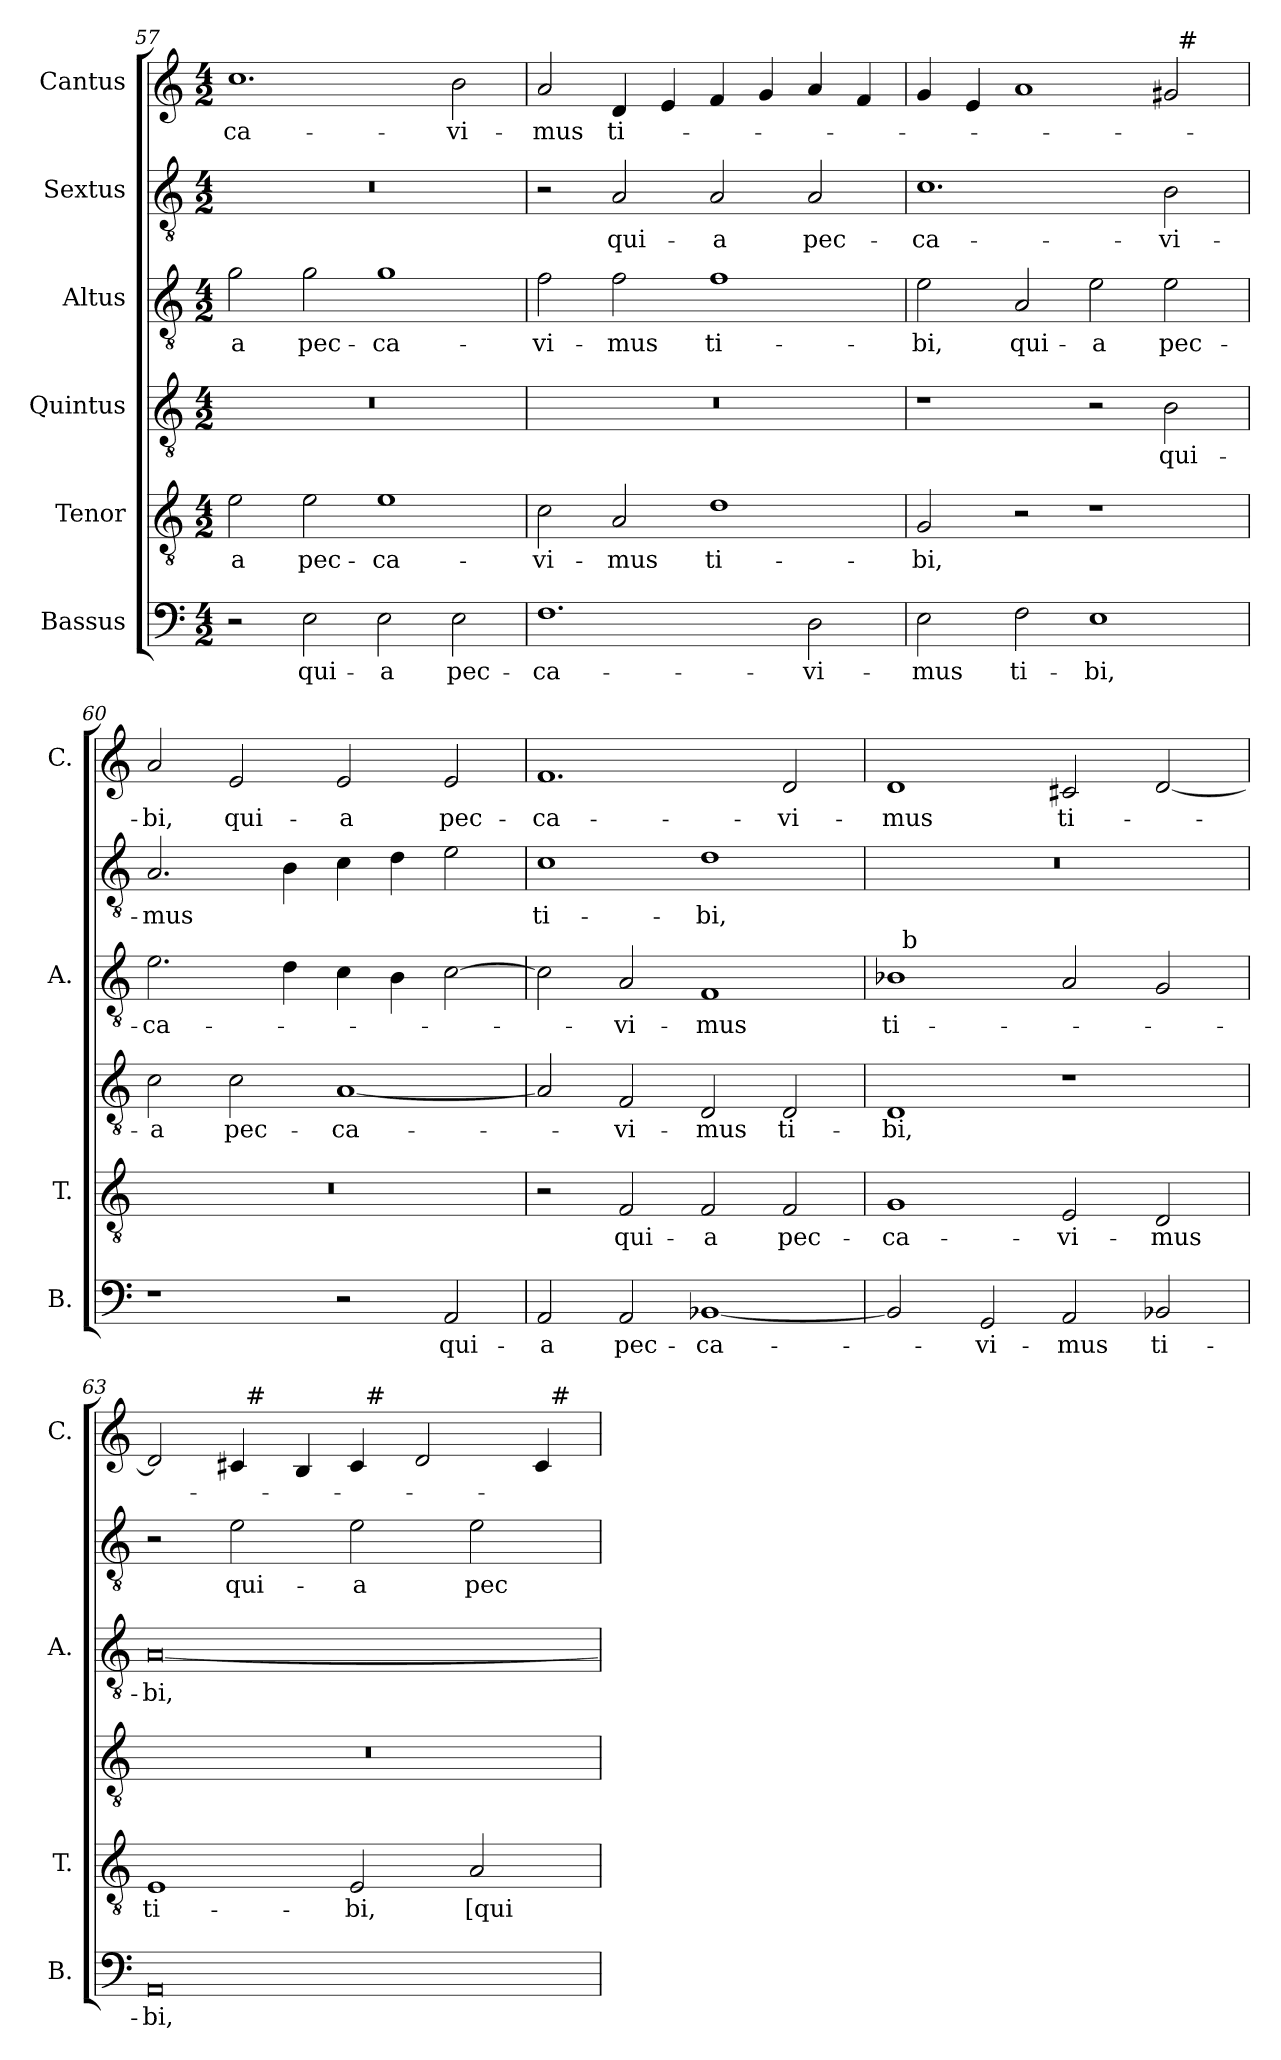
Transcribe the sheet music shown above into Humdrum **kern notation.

**kern	**text	**kern	**text	**kern	**text	**kern	**text	**kern	**text	**kern	**text
*part6	*part6	*part5	*part5	*part4	*part4	*part3	*part3	*part2	*part2	*part1	*part1
*staff6	*staff6	*staff5	*staff5	*staff4	*staff4	*staff3	*staff3	*staff2	*staff2	*staff1	*staff1
*I"Bassus	*	*I"Tenor	*	*I"Quintus	*	*I"Altus	*	*I"Sextus	*	*I"Cantus	*
*I'B.	*	*I'T.	*	*	*	*I'A.	*	*	*	*I'C.	*
*clefF4	*	*clefGv2	*	*clefGv2	*	*clefGv2	*	*clefGv2	*	*clefG2	*
*	*	*ITrd7c12	*	*ITrd7c12	*	*ITrd7c12	*	*ITrd7c12	*	*	*
*k[]	*	*k[]	*	*k[]	*	*k[]	*	*k[]	*	*k[]	*
*a:	*	*a:	*	*a:	*	*a:	*	*a:	*	*a:	*
*M4/2	*	*M4/2	*	*M4/2	*	*M4/2	*	*M4/2	*	*M4/2	*
=57	=57	=57	=57	=57	=57	=57	=57	=57	=57	=57	=57
!	!	!	!LO:LY:b	!LO:N:vis=1	!	!	!LO:LY:b	!LO:N:vis=1	!	!	!LO:LY:b
2r	.	2E\	-a	0r	.	2G\	-a	0r	.	1.cc	-ca-
!	!LO:LY:b	!	!LO:LY:b	!	!	!	!LO:LY:b	!	!	!	!
2E\	qui-	2E\	pec-	.	.	2G\	pec-	.	.	.	.
!	!LO:LY:b	!	!LO:LY:b	!	!	!	!LO:LY:b	!	!	!	!
2E\	-a	1E	-ca-	.	.	1G	-ca-	.	.	.	.
!	!LO:LY:b	!	!	!	!	!	!	!	!	!	!LO:LY:b
2E\	pec-	.	.	.	.	.	.	.	.	2b\	-vi-
=58	=58	=58	=58	=58	=58	=58	=58	=58	=58	=58	=58
!	!LO:LY:b	!	!LO:LY:b	!LO:N:vis=1	!	!	!LO:LY:b	!	!	!	!LO:LY:b
1.F	-ca-	2C\	-vi-	0r	.	2F\	-vi-	2r	.	2a/	-mus
!	!	!	!LO:LY:b	!	!	!	!LO:LY:b	!	!LO:LY:b	!	!LO:LY:b
.	.	2AA/	-mus	.	.	2F\	-mus	2AA/	qui-	4d/	ti-
.	.	.	.	.	.	.	.	.	.	4e/	.
!	!	!	!LO:LY:b	!	!	!	!LO:LY:b	!	!LO:LY:b	!	!
.	.	1D	ti-	.	.	1F	ti-	2AA/	-a	4f/	.
.	.	.	.	.	.	.	.	.	.	4g/	.
!	!LO:LY:b	!	!	!	!	!	!	!	!LO:LY:b	!	!
2D\	-vi-	.	.	.	.	.	.	2AA/	pec-	4a/	.
.	.	.	.	.	.	.	.	.	.	4f/	.
=59	=59	=59	=59	=59	=59	=59	=59	=59	=59	=59	=59
!	!LO:LY:b	!	!LO:LY:b	!	!	!	!LO:LY:b	!	!LO:LY:b	!	!
*	*	*	*	*	*	*	*	*	*	*^	*
2E\	-mus	2GG/	-bi,	1r	.	2E\	-bi,	1.C	-ca-	4g/	1ryy	.
.	.	.	.	.	.	.	.	.	.	4e/	.	.
!	!LO:LY:b	!	!	!	!	!	!LO:LY:b	!	!	!	!	!
2F\	ti-	2r	.	.	.	2AA/	qui-	.	.	1a	.	.
!	!LO:LY:b	!	!	!	!	!	!LO:LY:b	!	!	!	!	!
1E	-bi,	1r	.	2r	.	2E\	-a	.	.	.	2ryy	.
!	!	!	!	!	!LO:LY:b	!	!LO:LY:b	!	!LO:LY:b	!	!	!
.	.	.	.	2BB\	qui-	2E\	pec-	2BB\	-vi-	2g#/	32ryy	.
!	!	!	!	!	!	!	!	!	!	!	!LO:TX:a:t=#	!
.	.	.	.	.	.	.	.	.	.	.	4...ryy	.
=60	=60	=60	=60	=60	=60	=60	=60	=60	=60	=60	=60	=60
!	!	!LO:N:vis=1	!	!	!LO:LY:b	!	!LO:LY:b	!	!LO:LY:b	!	!	!LO:LY:b
*	*	*	*	*	*	*	*	*	*	*v	*v	*
1r	.	0r	.	2C\	-a	2.E\	-ca-	2.AA/	-mus	2a/	-bi,
!	!	!	!	!	!LO:LY:b	!	!	!	!	!	!LO:LY:b
.	.	.	.	2C\	pec-	.	.	.	.	2e/	qui-
.	.	.	.	.	.	4D\	.	4BB\	.	.	.
!	!	!	!	!	!LO:LY:b	!	!	!	!	!	!LO:LY:b
2r	.	.	.	[<1AA	-ca-	4C\	.	4C\	.	2e/	-a
.	.	.	.	.	.	4BB\	.	4D\	.	.	.
!	!LO:LY:b	!	!	!	!	!	!	!	!	!	!LO:LY:b
2AA/	qui-	.	.	.	.	[>2C\	.	2E\	.	2e/	pec-
!!LO:PB:g=z
=61	=61	=61	=61	=61	=61	=61	=61	=61	=61	=61	=61
!	!LO:LY:b	!	!	!	!	!	!	!	!LO:LY:b	!	!LO:LY:b
2AA/	-a	2r	.	2AA/]	.	2C\]	.	1C	ti-	1.f	-ca-
!	!LO:LY:b	!	!LO:LY:b	!	!LO:LY:b	!	!LO:LY:b	!	!	!	!
2AA/	pec-	2FF/	qui-	2FF/	-vi-	2AA/	-vi-	.	.	.	.
!	!LO:LY:b	!	!LO:LY:b	!	!LO:LY:b	!	!LO:LY:b	!	!LO:LY:b	!	!
[<1BB-X	-ca-	2FF/	-a	2DD/	-mus	1FF	-mus	1D	-bi,	.	.
!	!	!	!LO:LY:b	!	!LO:LY:b	!	!	!	!	!	!LO:LY:b
.	.	2FF/	pec-	2DD/	ti-	.	.	.	.	2d/	-vi-
=62	=62	=62	=62	=62	=62	=62	=62	=62	=62	=62	=62
!	!	!	!LO:LY:b	!	!LO:LY:b	!	!LO:LY:b	!LO:N:vis=1	!	!	!LO:LY:b
*	*	*	*	*	*	*^	*	*	*	*	*
2BB-/]	.	1GG	-ca-	1DD	-bi,	1BB-	32ryy	ti-	0r	.	1d	-mus
!	!	!	!	!	!	!	!LO:TX:a:t=b	!	!	!	!	!
.	.	.	.	.	.	.	1ryy	.	.	.	.	.
!	!LO:LY:b	!	!	!	!	!	!	!	!	!	!	!
2GG/	-vi-	.	.	.	.	.	.	.	.	.	.	.
!	!LO:LY:b	!	!LO:LY:b	!	!	!	!	!	!	!	!	!LO:LY:b
2AA/	-mus	2EE/	-vi-	1r	.	2AA/	.	.	.	.	2c#X/	ti-
.	.	.	.	.	.	.	2ryy	.	.	.	.	.
!	!LO:LY:b	!	!LO:LY:b	!	!	!	!	!	!	!	!	!
2BB-X/	ti-	2DD/	-mus	.	.	2GG/	.	.	.	.	[<2d/	.
.	.	.	.	.	.	.	4...ryy	.	.	.	.	.
=63	=63	=63	=63	=63	=63	=63	=63	=63	=63	=63	=63	=63
!	!LO:LY:b	!	!LO:LY:b	!LO:N:vis=1	!	!	!	!LO:LY:b	!	!	!	!
*	*	*	*	*	*	*	*	*	*	*	*^	*
*	*	*	*	*	*	*	*	*	*	*	*	*^	*
*	*	*	*	*	*	*v	*v	*	*	*	*	*	*^	*
0AA	-bi,	1EE	ti-	0r	.	[<0AA	-bi,	2r	.	2d/]	2ryy	1ryy	1ryy	.
!	!	!	!	!	!	!	!	!	!LO:LY:b	!	!	!	!	!
.	.	.	.	.	.	.	.	2E\	qui-	4c#/	32ryy	.	.	.
!	!	!	!	!	!	!	!	!	!	!	!LO:TX:a:t=#	!	!	!
.	.	.	.	.	.	.	.	.	.	.	1ryy	.	.	.
.	.	.	.	.	.	.	.	.	.	4B/	.	.	.	.
!	!	!	!LO:LY:b	!	!	!	!	!	!LO:LY:b	!	!	!	!	!
.	.	2EE/	-bi,	.	.	.	.	2E\	-a	4c#/	.	32ryy	2ryy	.
!	!	!	!	!	!	!	!	!	!	!	!	!LO:TX:a:t=#	!	!
.	.	.	.	.	.	.	.	.	.	.	.	2ryy	.	.
.	.	.	.	.	.	.	.	.	.	2d/	.	.	.	.
!	!	!	!LO:LY:b	!	!	!	!	!	!LO:LY:b	!	!	!	!	!
.	.	2AA/	[qui-	.	.	.	.	2E\	pec-	.	.	.	4ryy	.
.	.	.	.	.	.	.	.	.	.	.	4...ryy	4...ryy	.	.
.	.	.	.	.	.	.	.	.	.	4c#/	.	.	32ryy	.
!	!	!	!	!	!	!	!	!	!	!	!	!	!LO:TX:a:t=#	!
.	.	.	.	.	.	.	.	.	.	.	.	.	8..ryy	.
*	*	*	*	*	*	*	*	*	*	*v	*v	*v	*v	*
=	=	=	=	=	=	=	=	=	=	=	=
*-	*-	*-	*-	*-	*-	*-	*-	*-	*-	*-	*-
